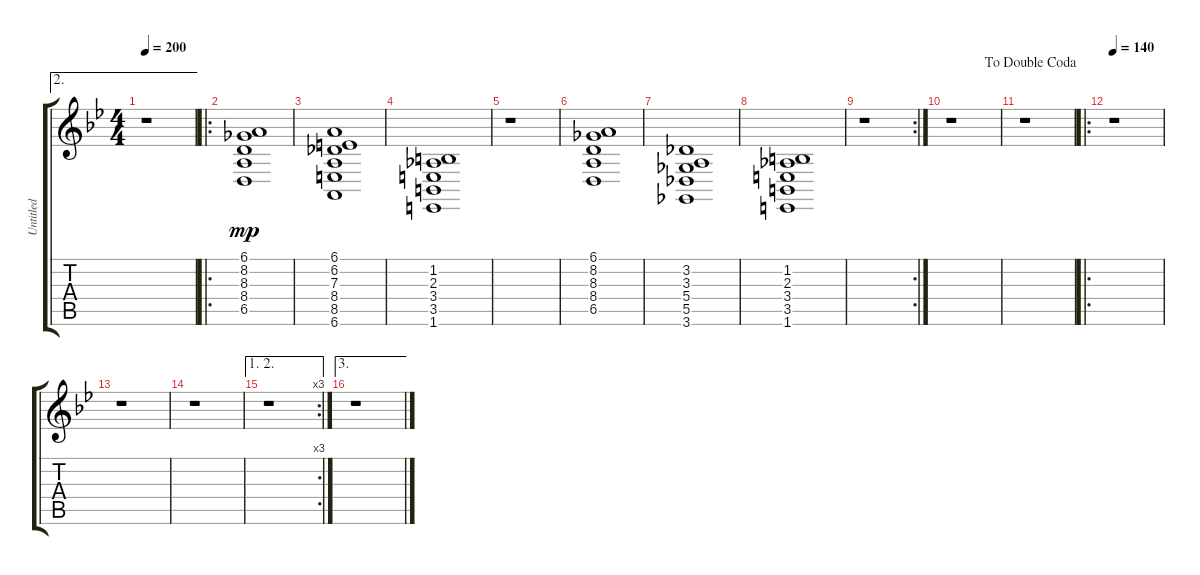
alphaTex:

\track ("Untitled" "Untitled") {instrument tremolostrings}
\staff {score tabs}
\tuning (Eb4 Bb3 Gb3 Db3 Ab2 Eb2) {hide}
\ae 2
\ts (4 4)
\tempo 200
\clef g2
\ks bb
r.1{dy mf} |
\ro
(6.1 8.2 8.3 8.4 6.5).1{dy mp} |
(6.1 6.2 7.3 8.4 8.5 6.6).1 |
(1.2 2.3 3.4 3.5 1.6).1 |
r.1 |
(6.1 8.2 8.3 8.4 6.5).1 |
(3.2 3.3 5.4 5.5 3.6).1 |
(1.2 2.3 3.4 3.5 1.6).1 |
\rc 2
r.1 |
r.1 |
\jump dadoublecoda
r.1 |
\ro
\tempo 140
r.1 |
r.1 |
r.1 |
\ae (1 2)
\rc 3
r.1 |
\ae 3
r.1
